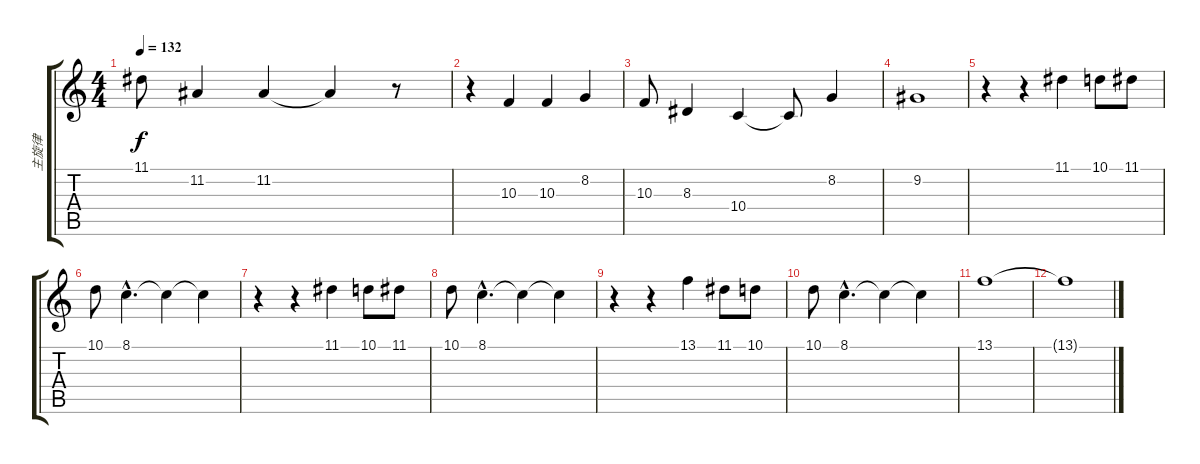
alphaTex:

\track ("主旋律" "主旋律") {instrument altosax}
\staff {score tabs}
\tuning (E4 B3 G3 D3 A2 E2) {hide}
\ts (4 4)
\tempo 132
\clef g2
\ks c
11.1.8{dy f} 11.2.4 11.2.4 11.2{t}.4 r.8 |
r.4 10.3.4 10.3.4 8.2.4 |
10.3.8 8.3.4 10.4.4 10.4{t}.8 8.2.4 |
9.2.1 |
r.4 r.4 11.1.4 10.1.8 11.1.8 |
10.1.8 8.1{hac}.4{d} 8.1{t}.4 8.1{t}.4 |
r.4 r.4 11.1.4 10.1.8 11.1.8 |
10.1.8 8.1{hac}.4{d} 8.1{t}.4 8.1{t}.4 |
r.4 r.4 13.1.4 11.1.8 10.1.8 |
10.1.8 8.1{hac}.4{d} 8.1{t}.4 8.1{t}.4 |
13.1.1 |
13.1{t}.1
